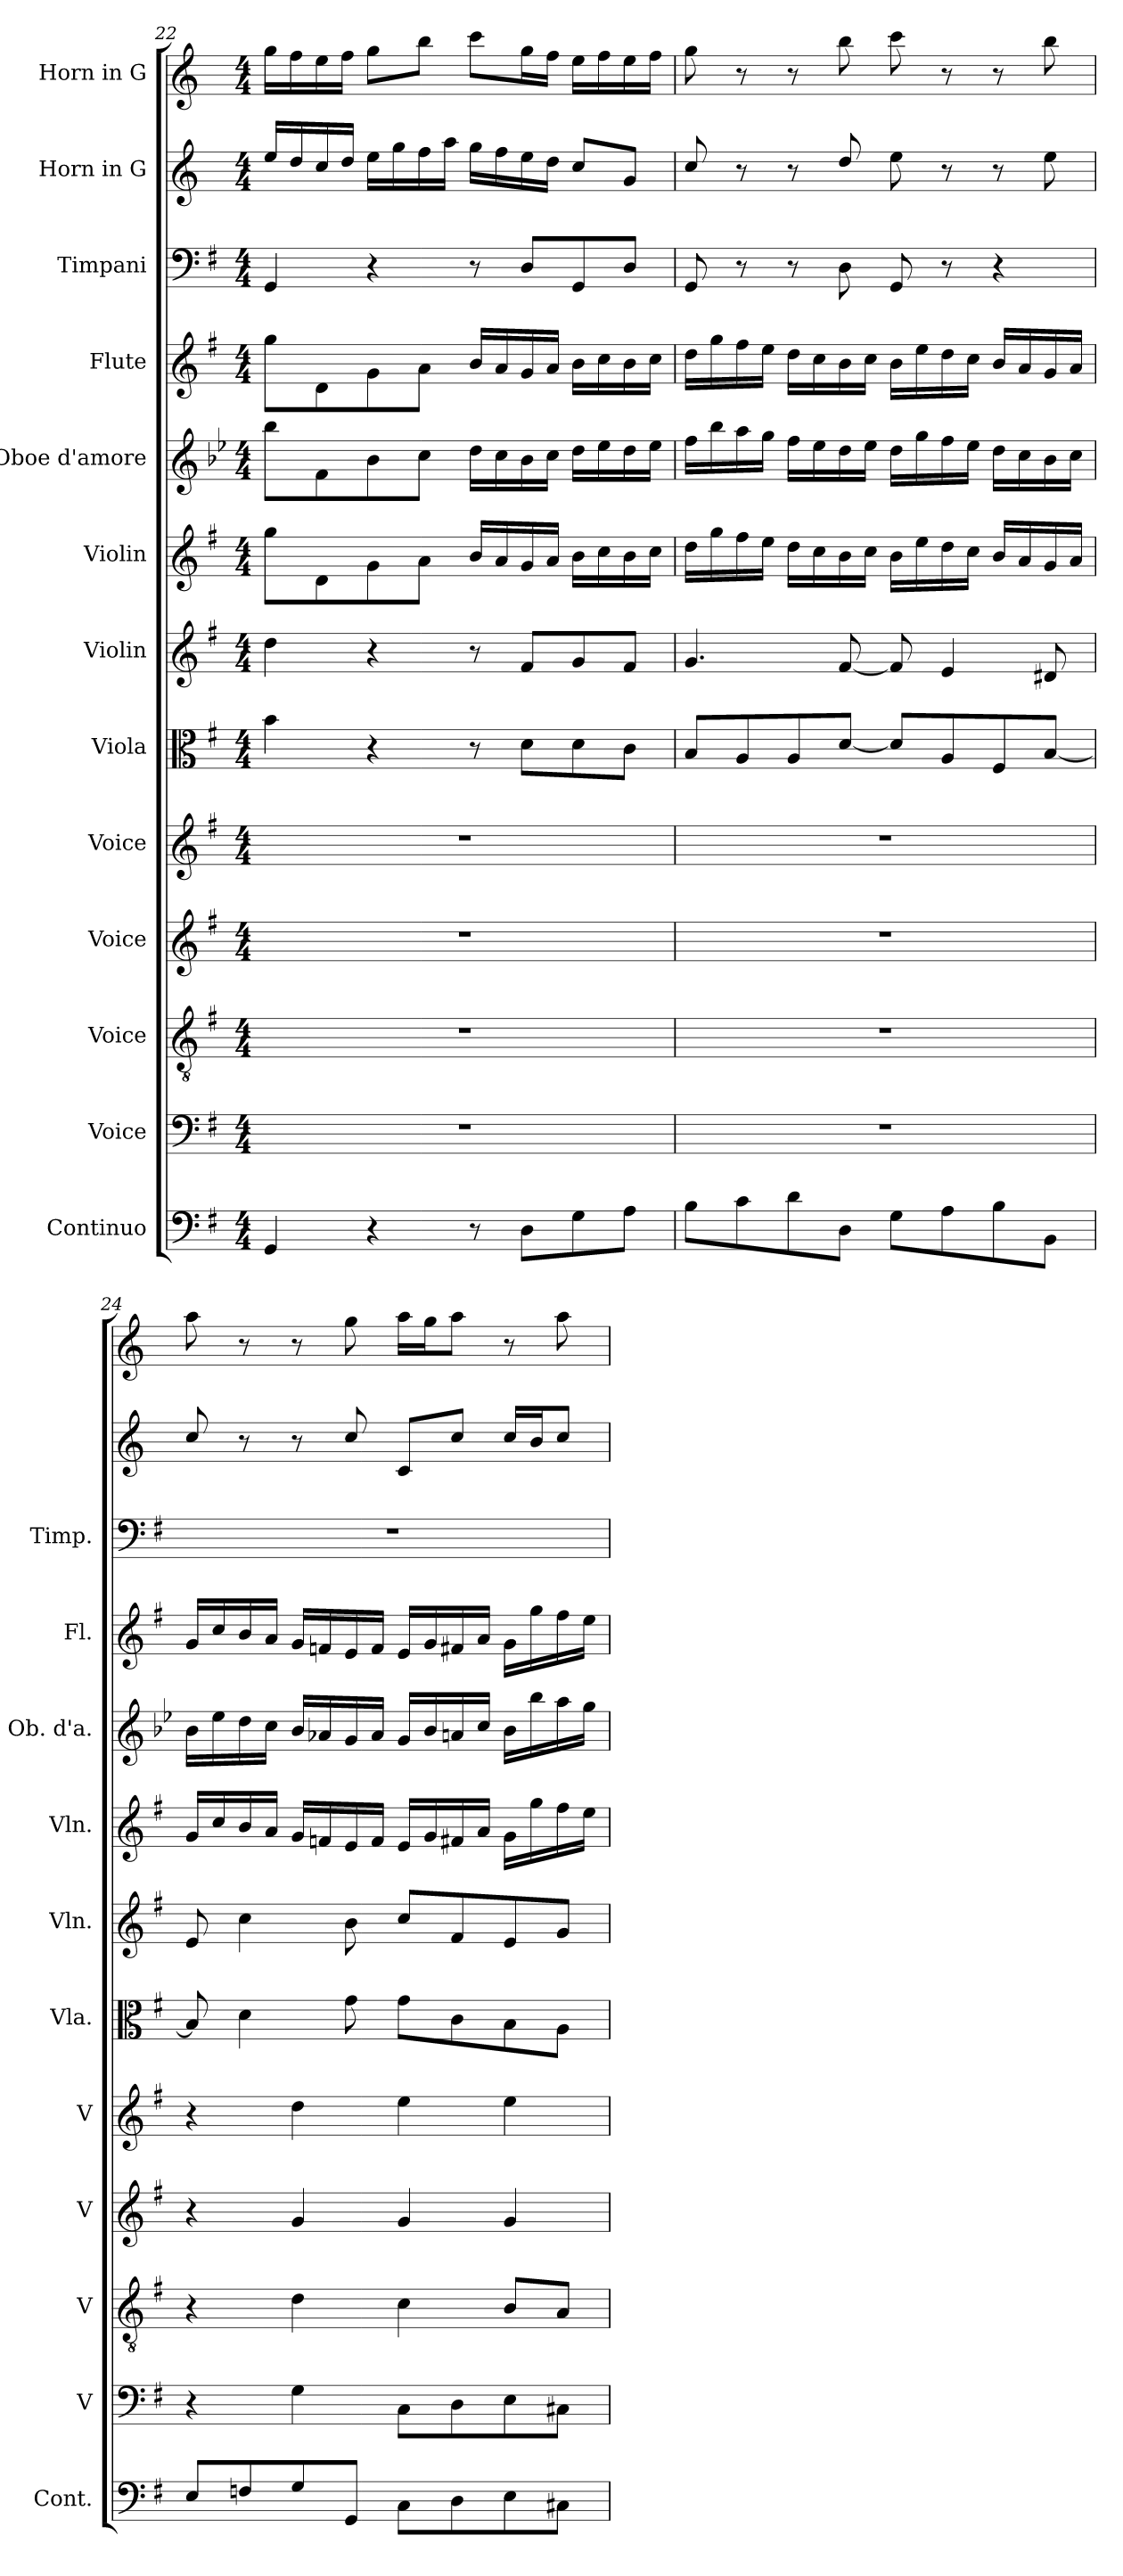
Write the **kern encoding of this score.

**kern	**kern	**kern	**kern	**kern	**kern	**kern	**kern	**kern	**kern	**kern	**kern	**kern
*part13	*part12	*part11	*part10	*part9	*part8	*part7	*part6	*part5	*part4	*part3	*part2	*part1
*staff13	*staff12	*staff11	*staff10	*staff9	*staff8	*staff7	*staff6	*staff5	*staff4	*staff3	*staff2	*staff1
*I"Continuo	*I"Voice	*I"Voice	*I"Voice	*I"Voice	*I"Viola	*I"Violin	*I"Violin	*I"Oboe d'amore	*I"Flute	*I"Timpani	*I"Horn in G	*I"Horn in G
*I'Cont.	*I'V	*I'V	*I'V	*I'V	*I'Vla.	*I'Vln.	*I'Vln.	*I'Ob. d'a.	*I'Fl.	*I'Timp.	*	*
*clefF4	*clefF4	*clefGv2	*clefG2	*clefG2	*clefC3	*clefG2	*clefG2	*clefG2	*clefG2	*clefF4	*clefG2	*clefG2
*ITrd7c12	*	*	*	*	*	*	*	*ITrd2c3	*	*	*ITrd3c5	*ITrd3c5
*k[f#]	*k[f#]	*k[f#]	*k[f#]	*k[f#]	*k[f#]	*k[f#]	*k[f#]	*k[f#]	*k[f#]	*k[f#]	*k[f#]	*k[f#]
*M4/4	*M4/4	*M4/4	*M4/4	*M4/4	*M4/4	*M4/4	*M4/4	*M4/4	*M4/4	*M4/4	*M4/4	*M4/4
=22	=22	=22	=22	=22	=22	=22	=22	=22	=22	=22	=22	=22
4GGG/	1r	1r	1r	1r	4b\	4dd\	8gg\L	8gg\L	8gg\L	4GG/	16b/LL	16dd\LL
.	.	.	.	.	.	.	.	.	.	.	16a/	16cc\
.	.	.	.	.	.	.	8d\	8d\	8d\	.	16g/	16b\
.	.	.	.	.	.	.	.	.	.	.	16a/JJ	16cc\JJ
4r	.	.	.	.	4r	4r	8g\	8g\	8g\	4r	16b\LL	8dd\L
.	.	.	.	.	.	.	.	.	.	.	16dd\	.
.	.	.	.	.	.	.	8a\J	8a\J	8a\J	.	16cc\	8ff#\J
.	.	.	.	.	.	.	.	.	.	.	16ee\JJ	.
8r	.	.	.	.	8r	8r	16b/LL	16b\LL	16b/LL	8r	16dd\LL	8gg\L
.	.	.	.	.	.	.	16a/	16a\	16a/	.	16cc\	.
8DD\L	.	.	.	.	8d\L	8f#/L	16g/	16g\	16g/	8D/L	16b\	16dd\L
.	.	.	.	.	.	.	16a/JJ	16a\JJ	16a/JJ	.	16a\JJ	16cc\JJ
8GG\	.	.	.	.	8d\	8g/	16b\LL	16b\LL	16b\LL	8GG/	8g/L	16b\LL
.	.	.	.	.	.	.	16cc\	16cc\	16cc\	.	.	16cc\
8AA\J	.	.	.	.	8c\J	8f#/J	16b\	16b\	16b\	8D/J	8d/J	16b\
.	.	.	.	.	.	.	16cc\JJ	16cc\JJ	16cc\JJ	.	.	16cc\JJ
!!LO:PB:g=z
=23	=23	=23	=23	=23	=23	=23	=23	=23	=23	=23	=23	=23
8BB\L	1r	1r	1r	1r	8B/L	4.g/	16dd\LL	16dd\LL	16dd\LL	8GG/	8g/	8dd\
.	.	.	.	.	.	.	16gg\	16gg\	16gg\	.	.	.
8C\	.	.	.	.	8A/	.	16ff#\	16ff#\	16ff#\	8r	8r	8r
.	.	.	.	.	.	.	16ee\JJ	16ee\JJ	16ee\JJ	.	.	.
8D\	.	.	.	.	8A/	.	16dd\LL	16dd\LL	16dd\LL	8r	8r	8r
.	.	.	.	.	.	.	16cc\	16cc\	16cc\	.	.	.
8DD\J	.	.	.	.	[8d/J	[8f#/	16b\	16b\	16b\	8D\	8a/	8ff#\
.	.	.	.	.	.	.	16cc\JJ	16cc\JJ	16cc\JJ	.	.	.
8GG\L	.	.	.	.	8d/L]	8f#/]	16b\LL	16b\LL	16b\LL	8GG/	8b\	8gg\
.	.	.	.	.	.	.	16ee\	16ee\	16ee\	.	.	.
8AA\	.	.	.	.	8A/	4e/	16dd\	16dd\	16dd\	8r	8r	8r
.	.	.	.	.	.	.	16cc\JJ	16cc\JJ	16cc\JJ	.	.	.
8BB\	.	.	.	.	8F#/	.	16b/LL	16b\LL	16b/LL	4r	8r	8r
.	.	.	.	.	.	.	16a/	16a\	16a/	.	.	.
8BBB\J	.	.	.	.	[8B/J	8d#X/	16g/	16g\	16g/	.	8b\	8ff#\
.	.	.	.	.	.	.	16a/JJ	16a\JJ	16a/JJ	.	.	.
=24	=24	=24	=24	=24	=24	=24	=24	=24	=24	=24	=24	=24
8EE/L	4r	4r	4r	4r	8B/]	8e/	16g/LL	16g\LL	16g/LL	1r	8g/	8ee\
.	.	.	.	.	.	.	16cc/	16cc\	16cc/	.	.	.
8FFn/	.	.	.	.	4d\	4cc\	16b/	16b\	16b/	.	8r	8r
.	.	.	.	.	.	.	16a/JJ	16a\JJ	16a/JJ	.	.	.
8GG/	4G\	4d\	4g/	4dd\	.	.	16g/LL	16g/LL	16g/LL	.	8r	8r
.	.	.	.	.	.	.	16fn/	16fn/	16fn/	.	.	.
8GGG/J	.	.	.	.	8g\	8b\	16e/	16e/	16e/	.	8g/	8dd\
.	.	.	.	.	.	.	16f/JJ	16f/JJ	16f/JJ	.	.	.
8CC\L	8C\L	4c\	4g/	4ee\	8g\L	8cc/L	16e/LL	16e/LL	16e/LL	.	8G/L	16ee\LL
.	.	.	.	.	.	.	16g/	16g/	16g/	.	.	16dd\J
8DD\	8D\	.	.	.	8c\	8f#/	16f#X/	16f#X/	16f#X/	.	8g/J	8ee\J
.	.	.	.	.	.	.	16a/JJ	16a/JJ	16a/JJ	.	.	.
8EE\	8E\	8B/L	4g/	4ee\	8B\	8e/	16g\LL	16g\LL	16g\LL	.	16g/LL	8r
.	.	.	.	.	.	.	16gg\	16gg\	16gg\	.	16f#/J	.
8CC#X\J	8C#X\J	8A/J	.	.	8A\J	8g/J	16ff#\	16ff#\	16ff#\	.	8g/J	8ee\
.	.	.	.	.	.	.	16ee\JJ	16ee\JJ	16ee\JJ	.	.	.
=	=	=	=	=	=	=	=	=	=	=	=	=
*-	*-	*-	*-	*-	*-	*-	*-	*-	*-	*-	*-	*-
